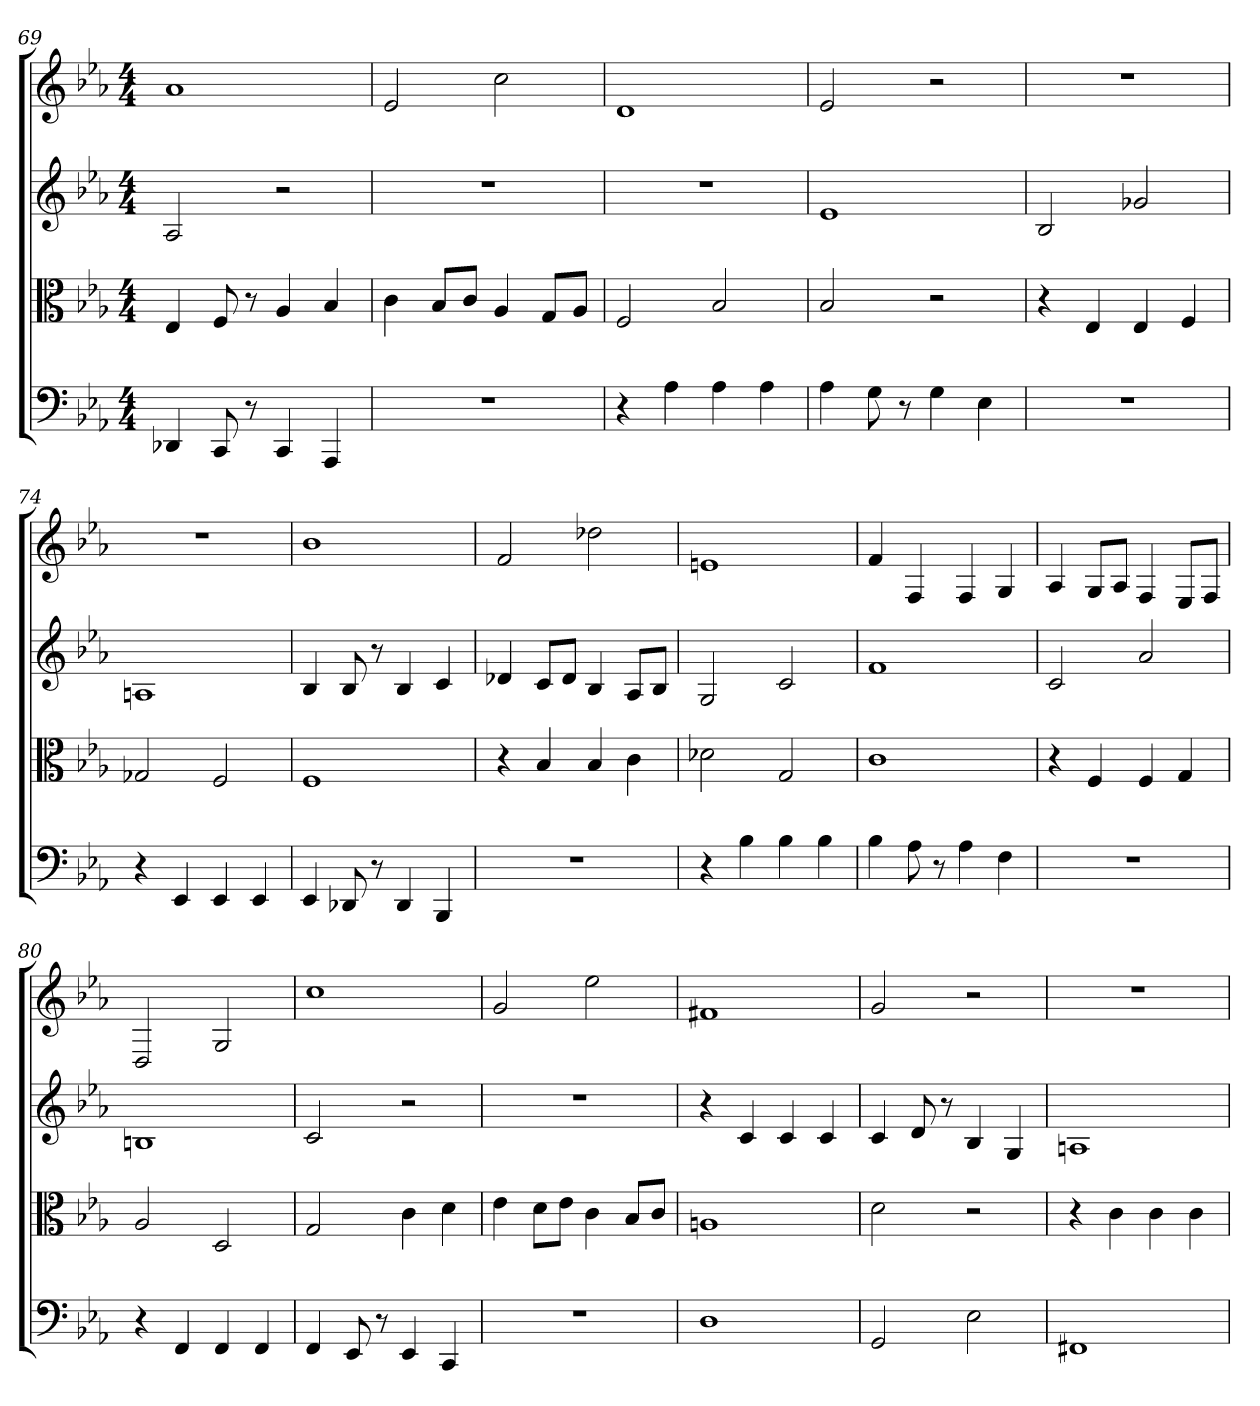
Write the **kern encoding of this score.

**kern	**kern	**kern	**kern
*part4	*part3	*part2	*part1
*staff4	*staff3	*staff2	*staff1
*clefF4	*clefC3	*clefG2	*clefG2
*k[b-e-a-]	*k[b-e-a-]	*k[b-e-a-]	*k[b-e-a-]
*c:	*c:	*c:	*c:
*M4/4	*M4/4	*M4/4	*M4/4
=69	=69	=69	=69
4DD-X	4E-	2A-	1a-
8CC	8F	.	.
8r	8r	.	.
4CC	4A-	2r	.
4AAA-	4B-	.	.
=70	=70	=70	=70
1r	4c	1r	2e-
.	8B-/L	.	.
.	8c/J	.	.
.	4A-	.	2cc
.	8G/L	.	.
.	8A-/J	.	.
=71	=71	=71	=71
4r	2F	1r	1d
4A-	.	.	.
4A-	2B-	.	.
4A-	.	.	.
=72	=72	=72	=72
4A-	2B-	1e-	2e-
8G	.	.	.
8r	.	.	.
4G	2r	.	2r
4E-	.	.	.
=73	=73	=73	=73
1r	4r	2B-	1r
.	4E-	.	.
.	4E-	2g-X	.
.	4F	.	.
=74	=74	=74	=74
4r	2G-X	1An	1r
4EE-	.	.	.
4EE-	2F	.	.
4EE-	.	.	.
=75	=75	=75	=75
4EE-	1F	4B-	1b-
8DD-X	.	8B-	.
8r	.	8r	.
4DD-	.	4B-	.
4BBB-	.	4c	.
=76	=76	=76	=76
1r	4r	4d-X	2f
.	4B-	8c/L	.
.	.	8d-/J	.
.	4B-	4B-	2dd-X
.	4c	8A-/L	.
.	.	8B-/J	.
=77	=77	=77	=77
4r	2d-X	2G	1en
4B-	.	.	.
4B-	2G	2c	.
4B-	.	.	.
=78	=78	=78	=78
4B-	1c	1f	4f
8A-	.	.	4F
8r	.	.	.
4A-	.	.	4F
4F	.	.	4G
=79	=79	=79	=79
1r	4r	2c	4A-
.	4F	.	8G/L
.	.	.	8A-/J
.	4F	2a-	4F
.	4G	.	8E-/L
.	.	.	8F/J
=80	=80	=80	=80
4r	2A-	1Bn	2D
4FF	.	.	.
4FF	2D	.	2G
4FF	.	.	.
=81	=81	=81	=81
4FF	2G	2c	1cc
8EE-	.	.	.
8r	.	.	.
4EE-	4c	2r	.
4CC	4d	.	.
=82	=82	=82	=82
1r	4e-	1r	2g
.	8d\L	.	.
.	8e-\J	.	.
.	4c	.	2ee-
.	8B-/L	.	.
.	8c/J	.	.
=83	=83	=83	=83
1D	1An	4r	1f#X
.	.	4c	.
.	.	4c	.
.	.	4c	.
=84	=84	=84	=84
2GG	2d	4c	2g
.	.	8d	.
.	.	8r	.
2E-	2r	4B-	2r
.	.	4G	.
=85	=85	=85	=85
1FF#X	4r	1An	1r
.	4c	.	.
.	4c	.	.
.	4c	.	.
=	=	=	=
*-	*-	*-	*-
